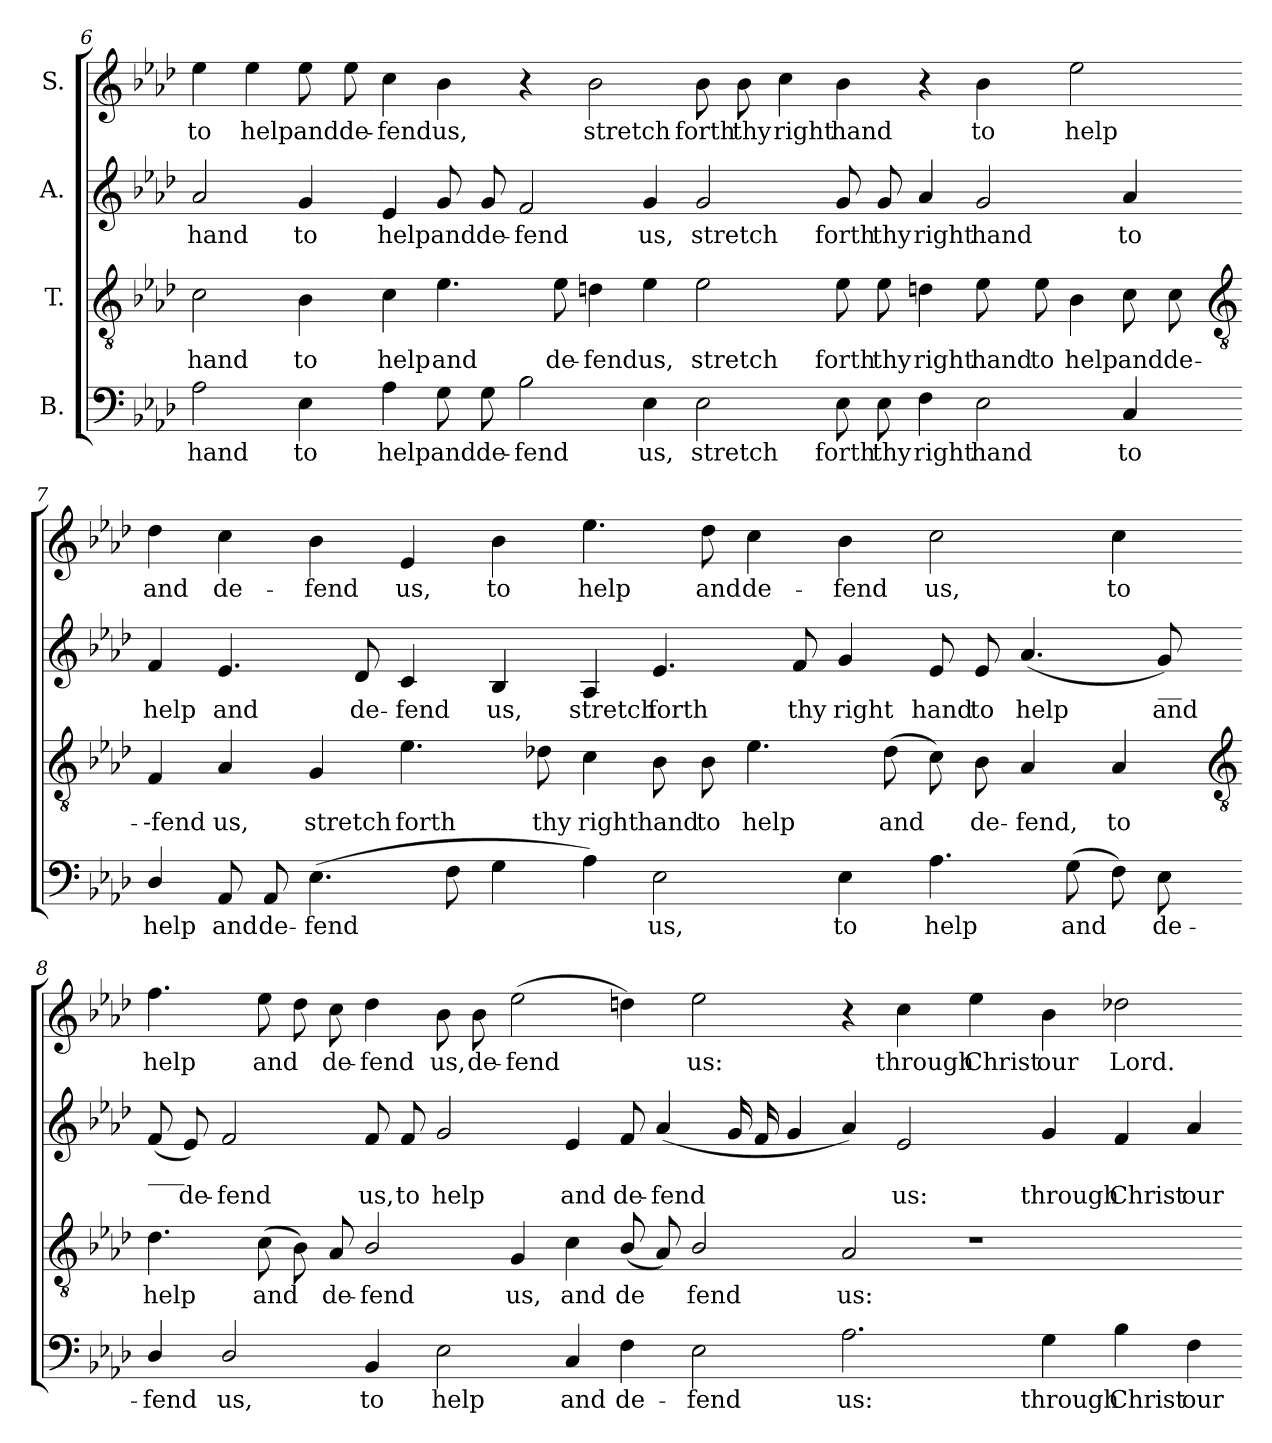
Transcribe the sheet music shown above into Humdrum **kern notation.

**kern	**text	**kern	**text	**kern	**text	**kern	**text
*part4	*part4	*part3	*part3	*part2	*part2	*part1	*part1
*staff4	*staff4	*staff3	*staff3	*staff2	*staff2	*staff1	*staff1
*I"B.	*	*I"T.	*	*I"A.	*	*I"S.	*
!!LO:LB:g=z
*clefF4	*	*clefGv2	*	*clefG2	*	*clefG2	*
*k[b-e-a-d-]	*	*k[b-e-a-d-]	*	*k[b-e-a-d-]	*	*k[b-e-a-d-]	*
*A-:	*	*A-:	*	*A-:	*	*A-:	*
=6	=6	=6	=6	=6	=6	=6	=6
!	!LO:LY:b	!	!LO:LY:b	!	!LO:LY:b	!	!LO:LY:b
2A-	hand	2c	hand	2a-	hand	4ee-	to
!	!	!	!	!	!	!	!LO:LY:b
.	.	.	.	.	.	4ee-	help
!	!LO:LY:b	!	!LO:LY:b	!	!LO:LY:b	!	!LO:LY:b
4E-	to	4B-	to	4g	to	8ee-	and
!	!	!	!	!	!	!	!LO:LY:b
.	.	.	.	.	.	8ee-	de-
!	!LO:LY:b	!	!LO:LY:b	!	!LO:LY:b	!	!LO:LY:b
4A-	help	4c	help	4e-	help	4cc	-fend
!	!LO:LY:b	!	!LO:LY:b	!	!LO:LY:b	!	!LO:LY:b
8G	and	4.e-	and	8g	and	4b-	us,
!	!LO:LY:b	!	!	!	!LO:LY:b	!	!
8G	de-	.	.	8g	de-	.	.
!	!LO:LY:b	!	!	!	!LO:LY:b	!	!
2B-	-fend	.	.	2f	-fend	4r	.
!	!	!	!LO:LY:b	!	!	!	!
.	.	8e-	de-	.	.	.	.
!	!	!	!LO:LY:b	!	!	!	!LO:LY:b
.	.	4dn	-fend	.	.	2b-	stretch
!	!LO:LY:b	!	!LO:LY:b	!	!LO:LY:b	!	!
4E-	us,	4e-	us,	4g	us,	.	.
!	!LO:LY:b	!	!LO:LY:b	!	!LO:LY:b	!	!LO:LY:b
2E-	stretch	2e-	stretch	2g	stretch	8b-	forth
!	!	!	!	!	!	!	!LO:LY:b
.	.	.	.	.	.	8b-	thy
!	!	!	!	!	!	!	!LO:LY:b
.	.	.	.	.	.	4cc	right
!	!LO:LY:b	!	!LO:LY:b	!	!LO:LY:b	!	!LO:LY:b
8E-	forth	8e-	forth	8g	forth	4b-	hand
!	!LO:LY:b	!	!LO:LY:b	!	!LO:LY:b	!	!
8E-	thy	8e-	thy	8g	thy	.	.
!	!LO:LY:b	!	!LO:LY:b	!	!LO:LY:b	!	!
4F	right	4dn	right	4a-	right	4r	.
!	!LO:LY:b	!	!LO:LY:b	!	!LO:LY:b	!	!LO:LY:b
2E-	hand	8e-	hand	2g	hand	4b-	to
!	!	!	!LO:LY:b	!	!	!	!
.	.	8e-	to	.	.	.	.
!	!	!	!LO:LY:b	!	!	!	!LO:LY:b
.	.	4B-	help	.	.	2ee-	help
!	!LO:LY:b	!	!LO:LY:b	!	!LO:LY:b	!	!
4C	to	8c	and	4a-	to	.	.
!	!	!	!LO:LY:b	!	!	!	!
.	.	8c	de-	.	.	.	.
!!LO:LB:g=z
=7-	=7-	=7-	=7-	=7-	=7-	=7-	=7-
*	*	*clefGv2	*	*	*	*	*
!	!LO:LY:b	!	!LO:LY:b	!	!LO:LY:b	!	!LO:LY:b
4D-/	help	4F	--fend	4f	help	4dd-	and
!	!LO:LY:b	!	!LO:LY:b	!	!LO:LY:b	!	!LO:LY:b
8AA-	and	4A-	us,	4.e-	and	4cc	de-
!	!LO:LY:b	!	!	!	!	!	!
8AA-	de-	.	.	.	.	.	.
!	!LO:LY:b	!	!LO:LY:b	!	!	!	!LO:LY:b
(>4.E-	-fend	4G	stretch	.	.	4b-	-fend
!	!	!	!	!	!LO:LY:b	!	!
.	.	.	.	8d-	de-	.	.
!	!	!	!LO:LY:b	!	!LO:LY:b	!	!LO:LY:b
.	.	4.e-	forth	4c	-fend	4e-	us,
8F	.	.	.	.	.	.	.
!	!	!	!	!	!LO:LY:b	!	!LO:LY:b
4G	.	.	.	4B-	us,	4b-	to
!	!	!	!LO:LY:b	!	!	!	!
.	.	8d-X	thy	.	.	.	.
!	!	!	!LO:LY:b	!	!LO:LY:b	!	!LO:LY:b
4A-)	.	4c	right	4A-	stretch	4.ee-	help
!	!LO:LY:b	!	!LO:LY:b	!	!LO:LY:b	!	!
2E-	us,	8B-	hand	4.e-	forth	.	.
!	!	!	!LO:LY:b	!	!	!	!LO:LY:b
.	.	8B-	to	.	.	8dd-	and
!	!	!	!LO:LY:b	!	!	!	!LO:LY:b
.	.	4.e-	help	.	.	4cc	de-
!	!	!	!	!	!LO:LY:b	!	!
.	.	.	.	8f	thy	.	.
!	!LO:LY:b	!	!	!	!LO:LY:b	!	!LO:LY:b
4E-	to	.	.	4g	right	4b-	-fend
!	!	!	!LO:LY:b	!	!	!	!
.	.	(>8d-	and	.	.	.	.
!	!LO:LY:b	!	!	!	!LO:LY:b	!	!LO:LY:b
4.A-	help	8c)	.	8e-	hand	2cc	us,
!	!	!	!LO:LY:b	!	!LO:LY:b	!	!
.	.	8B-	de-	8e-	to	.	.
!	!	!	!LO:LY:b	!	!LO:LY:b	!	!
.	.	4A-	-fend,	(<4.a-	help	.	.
!	!LO:LY:b	!	!	!	!	!	!
(>8G	and	.	.	.	.	.	.
!	!	!	!LO:LY:b	!	!	!	!LO:LY:b
8F)	.	4A-	to	.	.	4cc	to
!	!	!	!	!LO:TX:b:t=__	!	!	!
!	!LO:LY:b	!	!	!	!LO:LY:b	!	!
8E-	de-	.	.	8g)	and	.	.
!!LO:LB:g=z
=8-	=8-	=8-	=8-	=8-	=8-	=8-	=8-
*	*	*clefGv2	*	*	*	*	*
!	!	!	!	!LO:TX:b:t=___	!	!	!
!	!LO:LY:b	!	!LO:LY:b	!	!	!	!LO:LY:b
4D-/	-fend	4.d-	help	(<8f	.	4.ff	help
!	!	!	!	!	!LO:LY:b	!	!
.	.	.	.	8e-)	de-	.	.
!	!LO:LY:b	!	!	!	!LO:LY:b	!	!
2D-/	us,	.	.	2f	-fend	.	.
!	!	!	!LO:LY:b	!	!	!	!LO:LY:b
.	.	(>8c	and	.	.	8ee-	and
.	.	8B-)	.	.	.	8dd-	.
!	!	!	!LO:LY:b	!	!	!	!LO:LY:b
.	.	8A-	de-	.	.	8cc	de-
!	!LO:LY:b	!	!LO:LY:b	!	!LO:LY:b	!	!LO:LY:b
4BB-	to	2B-/	-fend	8f	us,	4dd-	-fend
!	!	!	!	!	!LO:LY:b	!	!
.	.	.	.	8f	to	.	.
!	!LO:LY:b	!	!	!	!LO:LY:b	!	!LO:LY:b
2E-	help	.	.	2g	help	8b-	us,
!	!	!	!	!	!	!	!LO:LY:b
.	.	.	.	.	.	8b-	de-
!	!	!	!LO:LY:b	!	!	!	!LO:LY:b
.	.	4G	us,	.	.	(>2ee-	-fend
!	!LO:LY:b	!	!LO:LY:b	!	!LO:LY:b	!	!
4C	and	4c	and	4e-	and	.	.
!	!LO:LY:b	!	!LO:LY:b	!	!LO:LY:b	!	!
4F	de-	(<8B-/	de	8f	de-	4ddn)	.
!	!	!	!	!	!LO:LY:b	!	!
.	.	8A-/)	.	(<4a-	-fend	.	.
!	!LO:LY:b	!	!LO:LY:b	!	!	!	!LO:LY:b
2E-	-fend	2B-/	fend	.	.	2ee-	us:
.	.	.	.	16g	.	.	.
.	.	.	.	16f	.	.	.
.	.	.	.	4g	.	.	.
!	!LO:LY:b	!	!LO:LY:b	!	!	!	!
2.A-	us:	2A-	us:	4a-)	.	4r	.
!	!	!	!	!	!LO:LY:b	!	!LO:LY:b
.	.	.	.	2e-	us:	4cc	through
!	!	!	!	!	!	!	!LO:LY:b
.	.	1r	.	.	.	4ee-	Christ
!	!LO:LY:b	!	!	!	!LO:LY:b	!	!LO:LY:b
4G	through	.	.	4g	through	4b-	our
!	!LO:LY:b	!	!	!	!LO:LY:b	!	!LO:LY:b
4B-	Christ	.	.	4f	Christ	2dd-X	Lord.
!	!LO:LY:b	!	!	!	!LO:LY:b	!	!
4F	our	.	.	4a-	our	.	.
=-	=-	=-	=-	=-	=-	=-	=-
*-	*-	*-	*-	*-	*-	*-	*-
